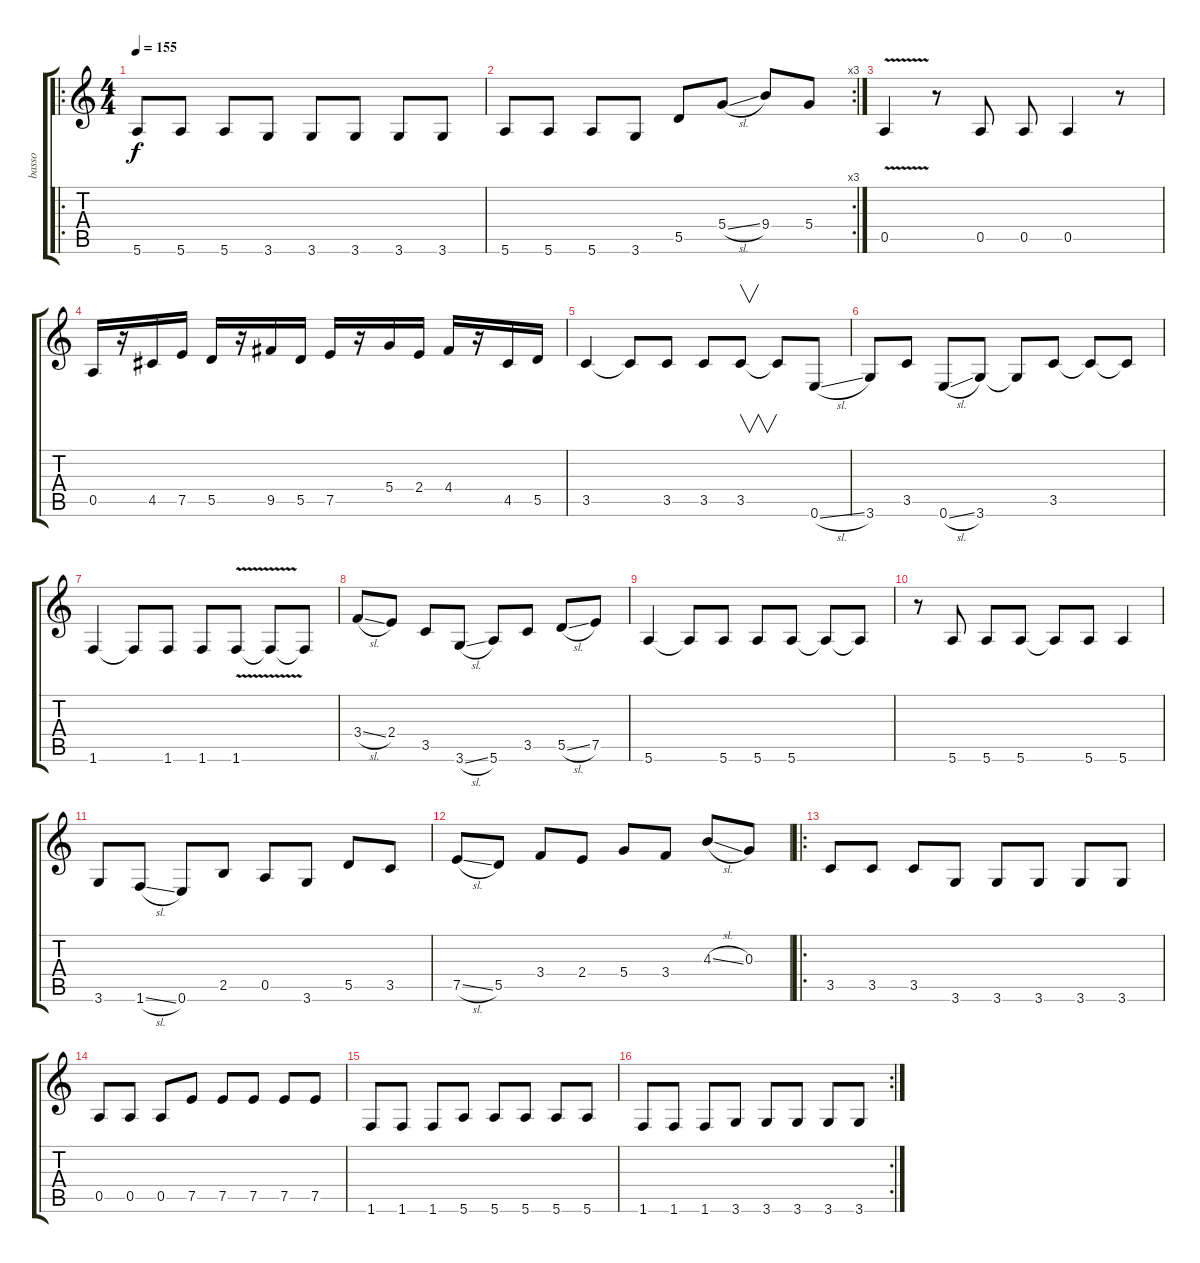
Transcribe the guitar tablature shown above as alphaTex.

\track ("basso" "basso") {instrument electricbasspick}
\staff {score tabs}
\tuning (E4 B3 G3 D3 A2 E2) {hide}
\ro
\ts (4 4)
\tempo 155
\clef g2
\ks c
5.6.8{dy f} 5.6.8 5.6.8 3.6.8 3.6.8 3.6.8 3.6.8 3.6.8 |
\rc 3
5.6.8 5.6.8 5.6.8 3.6.8 5.5.8 5.4{sl}.8 9.4.8 5.4.8 |
0.5{v}.4 r.8 0.5.8 0.5.8 0.5.4 r.8 |
0.5.16 r.16 4.5.16 7.5.16 5.5.16 r.16 9.5.16 5.5.16 7.5.16 r.16 5.4.16 2.4.16 4.4.16 r.16 4.5.16 5.5.16 |
3.5.4 3.5{t}.8 3.5.8 3.5.8 3.5.8{v} 3.5{t}.8 0.6{sl}.8 |
3.6.8 3.5.8 0.6{sl}.8 3.6.8 3.6{t}.8 3.5.8 3.5{t}.8 3.5{t}.8 |
1.6.4 1.6{t}.8 1.6.8 1.6.8 1.6{v}.8 1.6{t}.8 1.6{t}.8 |
3.4{sl}.8 2.4.8 3.5.8 3.6{sl}.8 5.6.8 3.5.8 5.5{sl}.8 7.5.8 |
5.6.4 5.6{t}.8 5.6.8 5.6.8 5.6.8 5.6{t}.8 5.6{t}.8 |
r.8 5.6.8 5.6.8 5.6.8 5.6{t}.8 5.6.8 5.6.4 |
3.6.8 1.6{sl}.8 0.6.8 2.5.8 0.5.8 3.6.8 5.5.8 3.5.8 |
7.5{sl}.8 5.5.8 3.4.8 2.4.8 5.4.8 3.4.8 4.3{sl}.8 0.3.8 |
\ro
3.5.8 3.5.8 3.5.8 3.6.8 3.6.8 3.6.8 3.6.8 3.6.8 |
0.5.8 0.5.8 0.5.8 7.5.8 7.5.8 7.5.8 7.5.8 7.5.8 |
1.6.8 1.6.8 1.6.8 5.6.8 5.6.8 5.6.8 5.6.8 5.6.8 |
\rc 2
1.6.8 1.6.8 1.6.8 3.6.8 3.6.8 3.6.8 3.6.8 3.6.8
